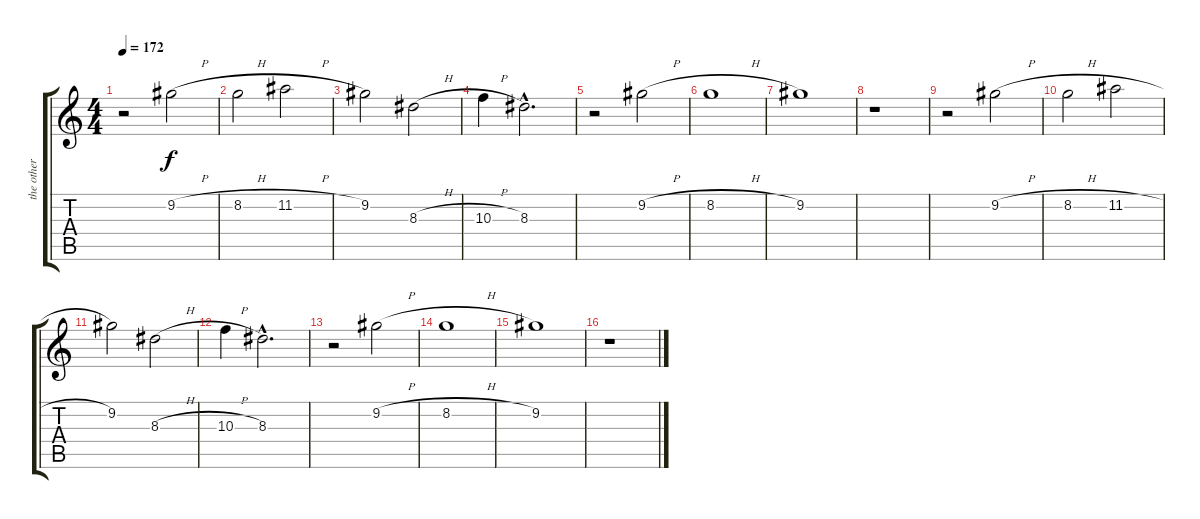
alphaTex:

\track ("the other guitar" "the other ") {instrument acousticguitarnylon}
\staff {score tabs}
\tuning (E4 B3 G3 D3 A2 D2) {hide}
\ts (4 4)
\tempo 172
\clef g2
\ks c
r.2{dy f} 9.2{h}.2 |
8.2{h}.2 11.2{h}.2 |
9.2.2 8.3{h}.2 |
10.3{h}.4 8.3{hac}.2{d} |
r.2 9.2{h}.2 |
8.2{h}.1 |
9.2.1 |
r.1 |
r.2 9.2{h}.2 |
8.2{h}.2 11.2{h}.2 |
9.2.2 8.3{h}.2 |
10.3{h}.4 8.3{hac}.2{d} |
r.2 9.2{h}.2 |
8.2{h}.1 |
9.2.1 |
r.1
